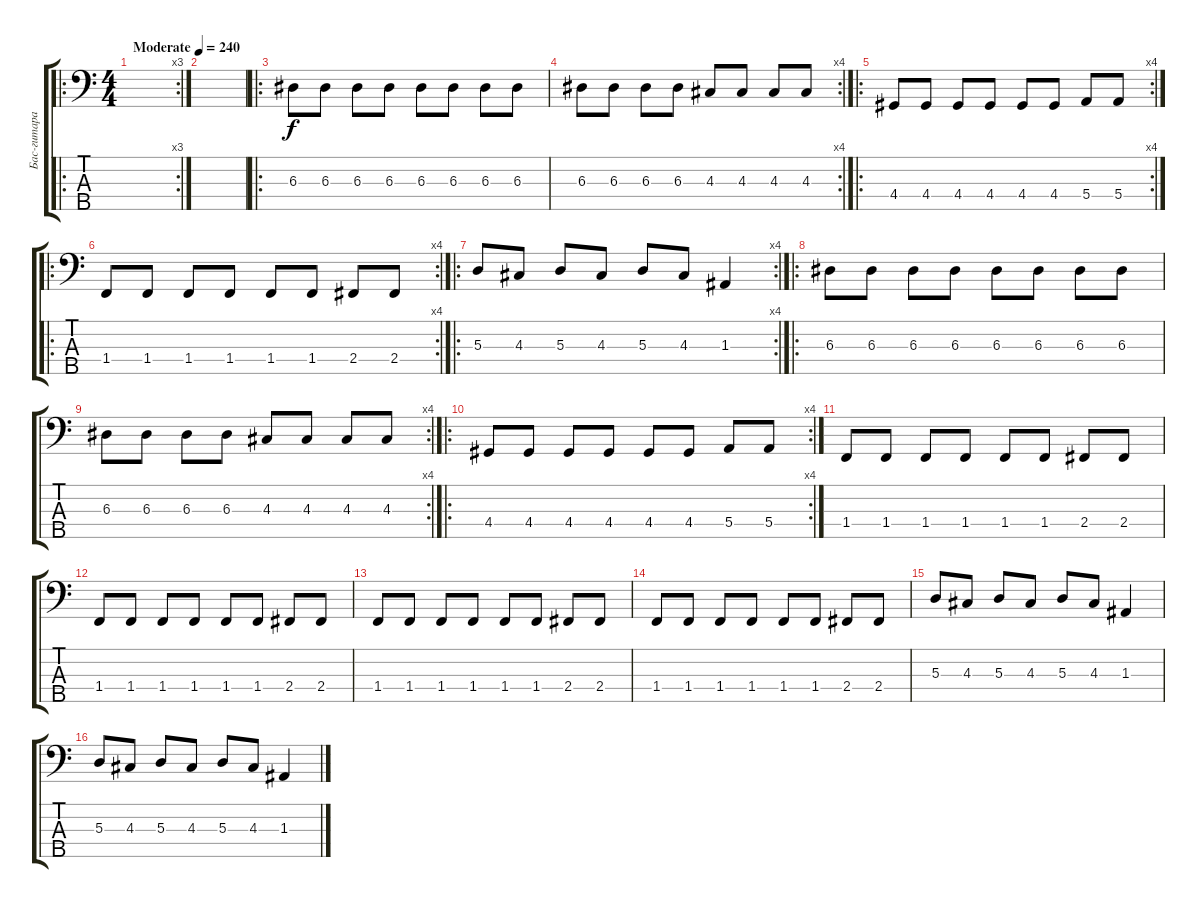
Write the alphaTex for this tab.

\track ("Бас-гитара (Нагаш)" "Бас-гитара") {instrument electricbassfinger}
\staff {score tabs}
\tuning (G2 D2 A1 E1 B0) {hide}
\ro
\rc 3
\ts (4 4)
\tempo (240 "Moderate")
\clef f4
\ks c
|
|
\ro
6.3.8 6.3.8 6.3.8 6.3.8 6.3.8 6.3.8 6.3.8 6.3.8 |
\rc 4
6.3.8 6.3.8 6.3.8 6.3.8 4.3.8 4.3.8 4.3.8 4.3.8 |
\ro
\rc 4
4.4.8 4.4.8 4.4.8 4.4.8 4.4.8 4.4.8 5.4.8 5.4.8 |
\ro
\rc 4
1.4.8 1.4.8 1.4.8 1.4.8 1.4.8 1.4.8 2.4.8 2.4.8 |
\ro
\rc 4
5.3.8 4.3.8 5.3.8 4.3.8 5.3.8 4.3.8 1.3.4 |
\ro
6.3.8 6.3.8 6.3.8 6.3.8 6.3.8 6.3.8 6.3.8 6.3.8 |
\rc 4
6.3.8 6.3.8 6.3.8 6.3.8 4.3.8 4.3.8 4.3.8 4.3.8 |
\ro
\rc 4
4.4.8 4.4.8 4.4.8 4.4.8 4.4.8 4.4.8 5.4.8 5.4.8 |
1.4.8 1.4.8 1.4.8 1.4.8 1.4.8 1.4.8 2.4.8 2.4.8 |
1.4.8 1.4.8 1.4.8 1.4.8 1.4.8 1.4.8 2.4.8 2.4.8 |
1.4.8 1.4.8 1.4.8 1.4.8 1.4.8 1.4.8 2.4.8 2.4.8 |
1.4.8 1.4.8 1.4.8 1.4.8 1.4.8 1.4.8 2.4.8 2.4.8 |
5.3.8 4.3.8 5.3.8 4.3.8 5.3.8 4.3.8 1.3.4 |
5.3.8 4.3.8 5.3.8 4.3.8 5.3.8 4.3.8 1.3.4
